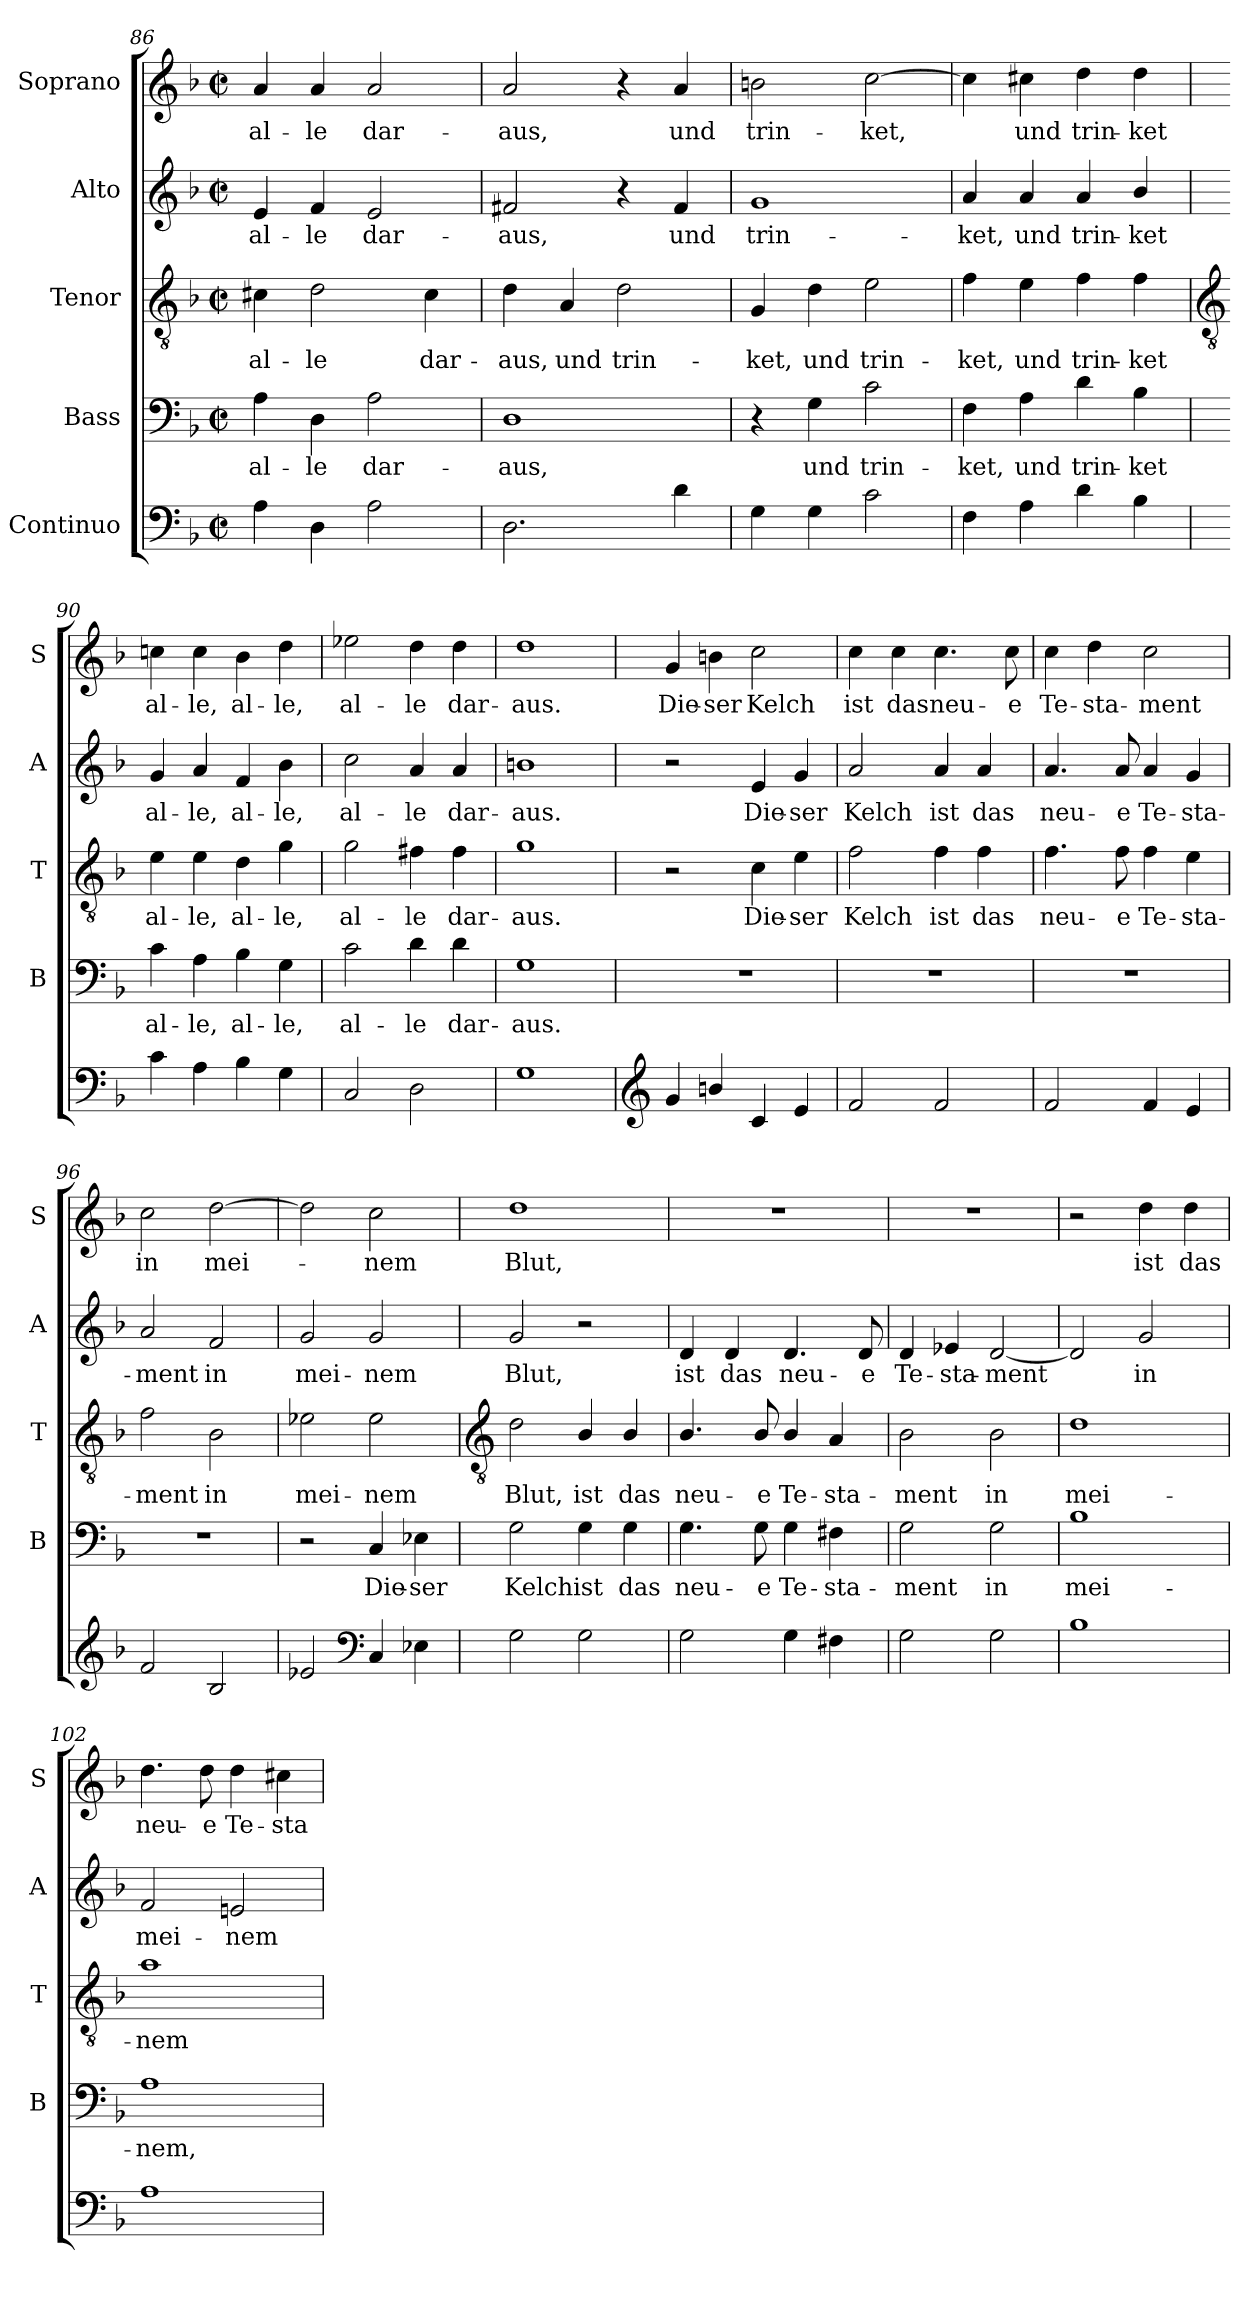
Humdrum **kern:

**kern	**kern	**text	**kern	**text	**kern	**text	**kern	**text
*part5	*part4	*part4	*part3	*part3	*part2	*part2	*part1	*part1
*staff5	*staff4	*staff4	*staff3	*staff3	*staff2	*staff2	*staff1	*staff1
*I"Continuo	*I"Bass	*	*I"Tenor	*	*I"Alto	*	*I"Soprano	*
*	*I'B	*	*I'T	*	*I'A	*	*I'S	*
*clefF4	*clefF4	*	*clefGv2	*	*clefG2	*	*clefG2	*
*k[b-]	*k[b-]	*	*k[b-]	*	*k[b-]	*	*k[b-]	*
*F:	*F:	*	*F:	*	*F:	*	*F:	*
*M2/2	*M2/2	*	*M2/2	*	*M2/2	*	*M2/2	*
*met(c|)	*met(c|)	*	*met(c|)	*	*met(c|)	*	*met(c|)	*
=86	=86	=86	=86	=86	=86	=86	=86	=86
!	!	!LO:LY:b	!	!LO:LY:b	!	!LO:LY:b	!	!LO:LY:b
4A	4A	al-	4c#X	al-	4e	al-	4a	al-
!	!	!LO:LY:b	!	!LO:LY:b	!	!LO:LY:b	!	!LO:LY:b
4D	4D	-le	2d	-le	4f	-le	4a	-le
!	!	!LO:LY:b	!	!	!	!LO:LY:b	!	!LO:LY:b
2A	2A	dar-	.	.	2e	dar-	2a	dar-
!	!	!	!	!LO:LY:b	!	!	!	!
.	.	.	4c#	dar-	.	.	.	.
=87	=87	=87	=87	=87	=87	=87	=87	=87
!	!	!LO:LY:b	!	!LO:LY:b	!	!LO:LY:b	!	!LO:LY:b
2.D	1D	-aus,	4d	-aus,	2f#X	-aus,	2a	-aus,
!	!	!	!	!LO:LY:b	!	!	!	!
.	.	.	4A	und	.	.	.	.
!	!	!	!	!LO:LY:b	!	!	!	!
.	.	.	2d	trin-	4r	.	4r	.
!	!	!	!	!	!	!LO:LY:b	!	!LO:LY:b
4d	.	.	.	.	4f#	und	4a	und
=88	=88	=88	=88	=88	=88	=88	=88	=88
!	!	!	!	!LO:LY:b	!	!LO:LY:b	!	!LO:LY:b
4G	4r	.	4G	-ket,	1g	trin-	2bn	trin-
!	!	!LO:LY:b	!	!LO:LY:b	!	!	!	!
4G	4G	und	4d	und	.	.	.	.
!	!	!LO:LY:b	!	!LO:LY:b	!	!	!	!LO:LY:b
2c	2c	trin-	2e	trin-	.	.	[2cc	-ket,
=89	=89	=89	=89	=89	=89	=89	=89	=89
!	!	!LO:LY:b	!	!LO:LY:b	!	!LO:LY:b	!	!
4F	4F	-ket,	4f	-ket,	4a	-ket,	4cc]	.
!	!	!LO:LY:b	!	!LO:LY:b	!	!LO:LY:b	!	!LO:LY:b
4A	4A	und	4e	und	4a	und	4cc#X	und
!	!	!LO:LY:b	!	!LO:LY:b	!	!LO:LY:b	!	!LO:LY:b
4d	4d	trin-	4f	trin-	4a	trin-	4dd	trin-
!	!	!LO:LY:b	!	!LO:LY:b	!	!LO:LY:b	!	!LO:LY:b
4B-	4B-	-ket	4f	-ket	4b-/	-ket	4dd	-ket
!!LO:LB:g=z
=90	=90	=90	=90	=90	=90	=90	=90	=90
*	*	*	*clefGv2	*	*	*	*	*
!	!	!LO:LY:b	!	!LO:LY:b	!	!LO:LY:b	!	!LO:LY:b
4c	4c	al-	4e	al-	4g	al-	4ccn	al-
!	!	!LO:LY:b	!	!LO:LY:b	!	!LO:LY:b	!	!LO:LY:b
4A	4A	-le,	4e	-le,	4a	-le,	4cc	-le,
!	!	!LO:LY:b	!	!LO:LY:b	!	!LO:LY:b	!	!LO:LY:b
4B-	4B-	al-	4d	al-	4f	al-	4b-	al-
!	!	!LO:LY:b	!	!LO:LY:b	!	!LO:LY:b	!	!LO:LY:b
4G	4G	-le,	4g	-le,	4b-	-le,	4dd	-le,
=91	=91	=91	=91	=91	=91	=91	=91	=91
!	!	!LO:LY:b	!	!LO:LY:b	!	!LO:LY:b	!	!LO:LY:b
2C	2c	al-	2g	al-	2cc	al-	2ee-X	al-
!	!	!LO:LY:b	!	!LO:LY:b	!	!LO:LY:b	!	!LO:LY:b
2D	4d	-le	4f#X	-le	4a	-le	4dd	-le
!	!	!LO:LY:b	!	!LO:LY:b	!	!LO:LY:b	!	!LO:LY:b
.	4d	dar-	4f#	dar-	4a	dar-	4dd	dar-
=92	=92	=92	=92	=92	=92	=92	=92	=92
!	!	!LO:LY:b	!	!LO:LY:b	!	!LO:LY:b	!	!LO:LY:b
1G	1G	-aus.	1g	-aus.	1bn	-aus.	1dd	-aus.
=93	=93	=93	=93	=93	=93	=93	=93	=93
*clefG2	*	*	*	*	*	*	*	*
!	!	!	!	!	!	!	!	!LO:LY:b
4g	1r	.	2r	.	2r	.	4g	Die-
!	!	!	!	!	!	!	!	!LO:LY:b
4bn/	.	.	.	.	.	.	4bn	-ser
!	!	!	!	!LO:LY:b	!	!LO:LY:b	!	!LO:LY:b
4c	.	.	4c	Die-	4e	Die-	2cc	Kelch
!	!	!	!	!LO:LY:b	!	!LO:LY:b	!	!
4e	.	.	4e	-ser	4g	-ser	.	.
=94	=94	=94	=94	=94	=94	=94	=94	=94
!	!	!	!	!LO:LY:b	!	!LO:LY:b	!	!LO:LY:b
2f	1r	.	2f	Kelch	2a	Kelch	4cc	ist
!	!	!	!	!	!	!	!	!LO:LY:b
.	.	.	.	.	.	.	4cc	das
!	!	!	!	!LO:LY:b	!	!LO:LY:b	!	!LO:LY:b
2f	.	.	4f	ist	4a	ist	4.cc	neu-
!	!	!	!	!LO:LY:b	!	!LO:LY:b	!	!
.	.	.	4f	das	4a	das	.	.
!	!	!	!	!	!	!	!	!LO:LY:b
.	.	.	.	.	.	.	8cc	-e
=95	=95	=95	=95	=95	=95	=95	=95	=95
!	!	!	!	!LO:LY:b	!	!LO:LY:b	!	!LO:LY:b
2f	1r	.	4.f	neu-	4.a	neu-	4cc	Te-
!	!	!	!	!	!	!	!	!LO:LY:b
.	.	.	.	.	.	.	4dd	-sta-
!	!	!	!	!LO:LY:b	!	!LO:LY:b	!	!
.	.	.	8f	-e	8a	-e	.	.
!	!	!	!	!LO:LY:b	!	!LO:LY:b	!	!LO:LY:b
4f	.	.	4f	Te-	4a	Te-	2cc	-ment
!	!	!	!	!LO:LY:b	!	!LO:LY:b	!	!
4e	.	.	4e	-sta-	4g	-sta-	.	.
=96	=96	=96	=96	=96	=96	=96	=96	=96
!	!	!	!	!LO:LY:b	!	!LO:LY:b	!	!LO:LY:b
2f	1r	.	2f	-ment	2a	-ment	2cc	in
!	!	!	!	!LO:LY:b	!	!LO:LY:b	!	!LO:LY:b
2B-	.	.	2B-	in	2f	in	[2dd	mei-
=97	=97	=97	=97	=97	=97	=97	=97	=97
!	!	!	!	!LO:LY:b	!	!LO:LY:b	!	!
2e-X	2r	.	2e-X	mei-	2g	mei-	2dd]	.
*clefF4	*	*	*	*	*	*	*	*
!	!	!LO:LY:b	!	!LO:LY:b	!	!LO:LY:b	!	!LO:LY:b
4C	4C	Die-	2e-	-nem	2g	-nem	2cc	nem
!	!	!LO:LY:b	!	!	!	!	!	!
4E-X	4E-X	-ser	.	.	.	.	.	.
!!LO:LB:g=z
=98	=98	=98	=98	=98	=98	=98	=98	=98
*	*	*	*clefGv2	*	*	*	*	*
!	!	!LO:LY:b	!	!LO:LY:b	!	!LO:LY:b	!	!LO:LY:b
2G	2G	Kelch	2d	Blut,	2g	Blut,	1dd	Blut,
!	!	!LO:LY:b	!	!LO:LY:b	!	!	!	!
2G	4G	ist	4B-/	ist	2r	.	.	.
!	!	!LO:LY:b	!	!LO:LY:b	!	!	!	!
.	4G	das	4B-/	das	.	.	.	.
=99	=99	=99	=99	=99	=99	=99	=99	=99
!	!	!LO:LY:b	!	!LO:LY:b	!	!LO:LY:b	!	!
2G	4.G	neu-	4.B-/	neu-	4d	ist	1r	.
!	!	!	!	!	!	!LO:LY:b	!	!
.	.	.	.	.	4d	das	.	.
!	!	!LO:LY:b	!	!LO:LY:b	!	!	!	!
.	8G	-e	8B-/	-e	.	.	.	.
!	!	!LO:LY:b	!	!LO:LY:b	!	!LO:LY:b	!	!
4G	4G	Te-	4B-/	Te-	4.d	neu-	.	.
!	!	!LO:LY:b	!	!LO:LY:b	!	!	!	!
4F#X	4F#X	-sta-	4A	-sta-	.	.	.	.
!	!	!	!	!	!	!LO:LY:b	!	!
.	.	.	.	.	8d	-e	.	.
=100	=100	=100	=100	=100	=100	=100	=100	=100
!	!	!LO:LY:b	!	!LO:LY:b	!	!LO:LY:b	!	!
2G	2G	-ment	2B-	-ment	4d	Te-	1r	.
!	!	!	!	!	!	!LO:LY:b	!	!
.	.	.	.	.	4e-X	-sta-	.	.
!	!	!LO:LY:b	!	!LO:LY:b	!	!LO:LY:b	!	!
2G	2G	in	2B-	in	[2d	-ment	.	.
=101	=101	=101	=101	=101	=101	=101	=101	=101
!	!	!LO:LY:b	!	!LO:LY:b	!	!	!	!
1B-	1B-	mei-	1d	mei-	2d]	.	2r	.
!	!	!	!	!	!	!LO:LY:b	!	!LO:LY:b
.	.	.	.	.	2g	in	4dd	ist
!	!	!	!	!	!	!	!	!LO:LY:b
.	.	.	.	.	.	.	4dd	das
=102	=102	=102	=102	=102	=102	=102	=102	=102
!	!	!LO:LY:b	!	!LO:LY:b	!	!LO:LY:b	!	!LO:LY:b
1A	1A	-nem,	1a	-nem	2f	mei-	4.dd	neu-
!	!	!	!	!	!	!	!	!LO:LY:b
.	.	.	.	.	.	.	8dd	-e
!	!	!	!	!	!	!LO:LY:b	!	!LO:LY:b
.	.	.	.	.	2en	-nem	4dd	Te-
!	!	!	!	!	!	!	!	!LO:LY:b
.	.	.	.	.	.	.	4cc#X	-sta-
=	=	=	=	=	=	=	=	=
*-	*-	*-	*-	*-	*-	*-	*-	*-
